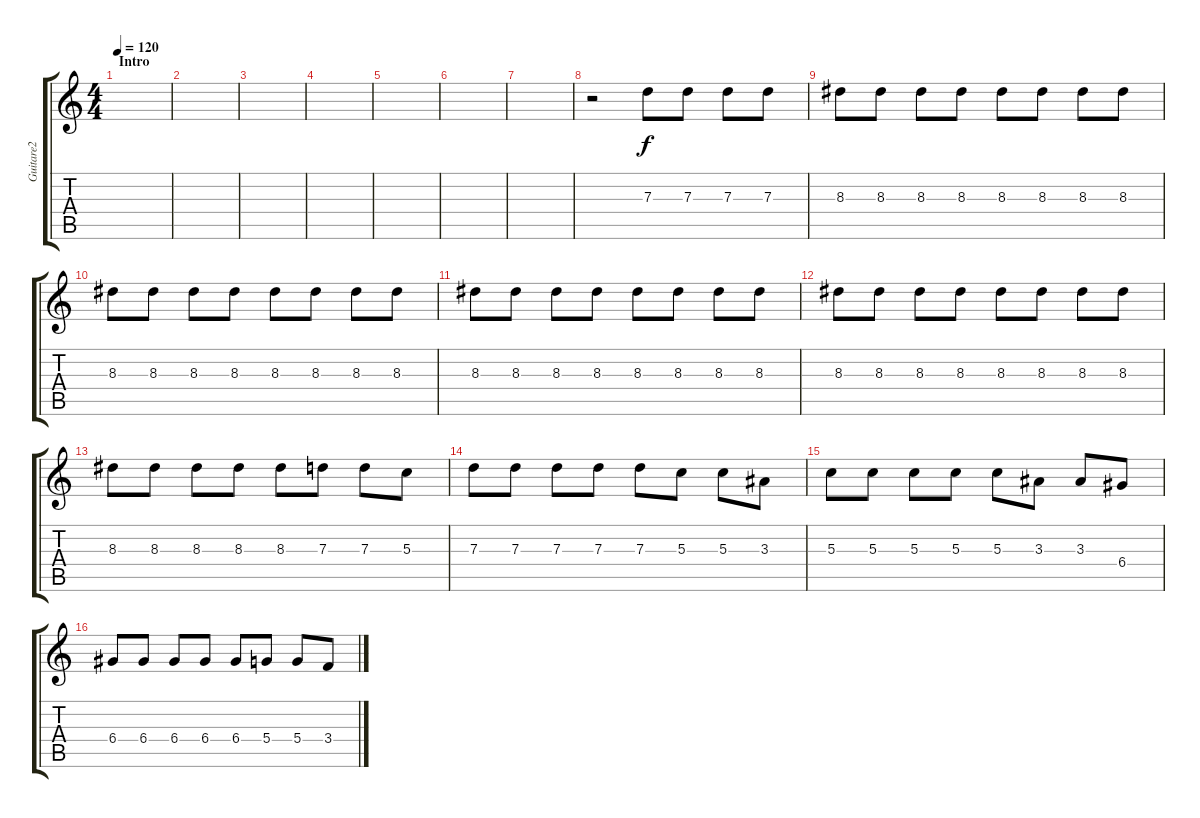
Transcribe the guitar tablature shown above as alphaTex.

\track ("Guitare2" "Guitare2") {instrument overdrivenguitar}
\staff {score tabs}
\tuning (E4 B3 G3 D3 A2 E2) {hide}
\ts (4 4)
\section ("" "Intro")
\tempo 120
\clef g2
\ks c
|
|
|
|
|
|
|
r.2 7.3.8 7.3.8 7.3.8 7.3.8 |
8.3.8 8.3.8 8.3.8 8.3.8 8.3.8 8.3.8 8.3.8 8.3.8 |
8.3.8 8.3.8 8.3.8 8.3.8 8.3.8 8.3.8 8.3.8 8.3.8 |
8.3.8 8.3.8 8.3.8 8.3.8 8.3.8 8.3.8 8.3.8 8.3.8 |
8.3.8 8.3.8 8.3.8 8.3.8 8.3.8 8.3.8 8.3.8 8.3.8 |
8.3.8 8.3.8 8.3.8 8.3.8 8.3.8 7.3.8 7.3.8 5.3.8 |
7.3.8 7.3.8 7.3.8 7.3.8 7.3.8 5.3.8 5.3.8 3.3.8 |
5.3.8 5.3.8 5.3.8 5.3.8 5.3.8 3.3.8 3.3.8 6.4.8 |
6.4.8 6.4.8 6.4.8 6.4.8 6.4.8 5.4.8 5.4.8 3.4.8
